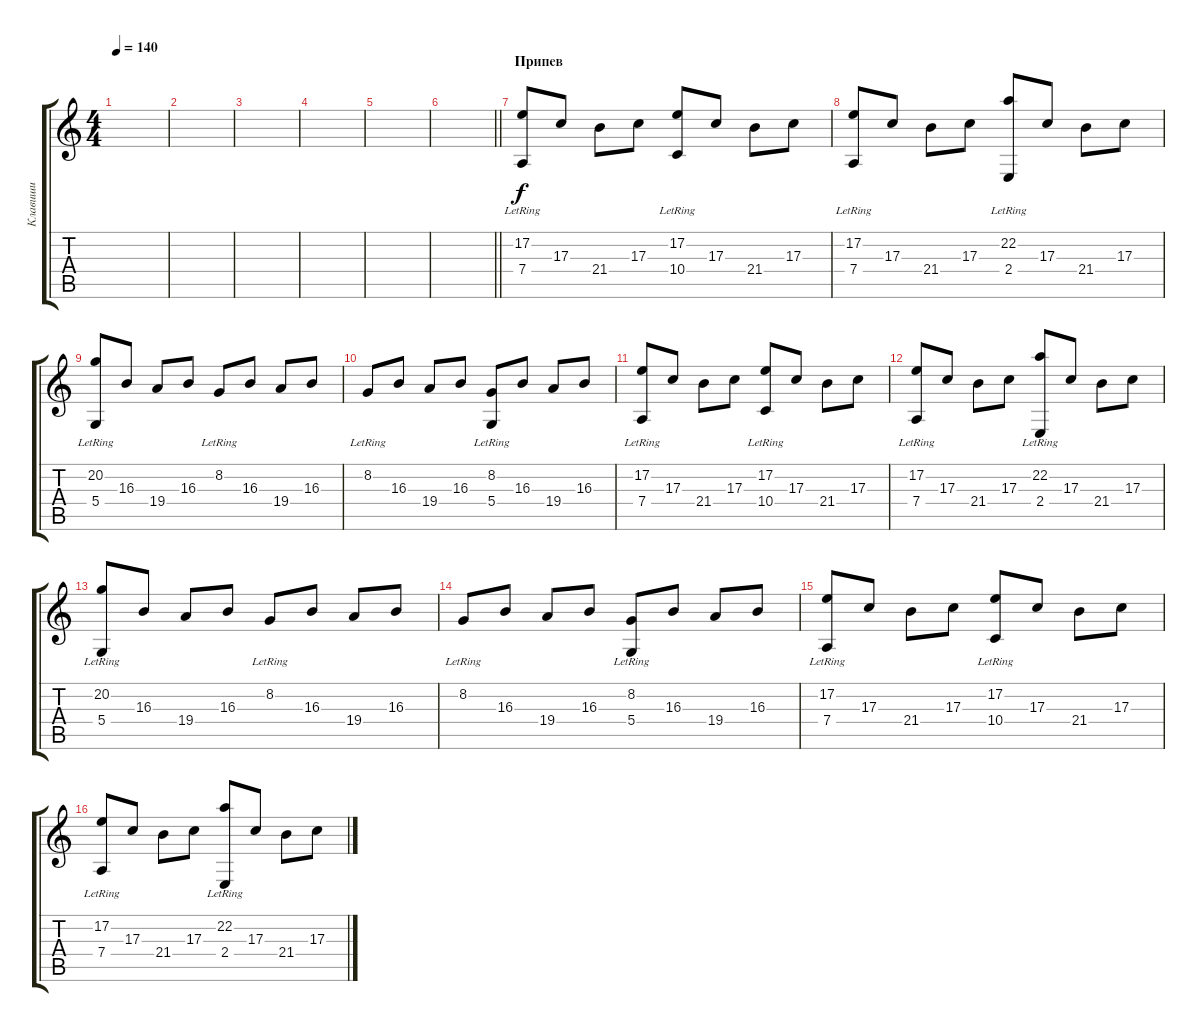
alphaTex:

\track ("Клавиши" "Клавиши") {instrument brightacousticpiano}
\staff {score tabs}
\tuning (E4 B3 G3 D3 A2 E2) {hide}
\ts (4 4)
\tempo 140
\clef g2
\ks c
|
|
|
|
|
\barLineRight lightlight
|
\section ("" "Припев")
(17.2{lr} 7.4{lr}).8 17.3.8 21.4.8 17.3.8 (17.2{lr} 10.4{lr}).8 17.3.8 21.4.8 17.3.8 |
(17.2{lr} 7.4{lr}).8 17.3.8 21.4.8 17.3.8 (22.2{lr} 2.4{lr}).8 17.3.8 21.4.8 17.3.8 |
(20.2{lr} 5.4{lr}).8 16.3.8 19.4.8 16.3.8 8.2{lr}.8 16.3.8 19.4.8 16.3.8 |
8.2{lr}.8 16.3.8 19.4.8 16.3.8 (8.2{lr} 5.4{lr}).8 16.3.8 19.4.8 16.3.8 |
(17.2{lr} 7.4{lr}).8 17.3.8 21.4.8 17.3.8 (17.2{lr} 10.4{lr}).8 17.3.8 21.4.8 17.3.8 |
(17.2{lr} 7.4{lr}).8 17.3.8 21.4.8 17.3.8 (22.2{lr} 2.4{lr}).8 17.3.8 21.4.8 17.3.8 |
(20.2{lr} 5.4{lr}).8 16.3.8 19.4.8 16.3.8 8.2{lr}.8 16.3.8 19.4.8 16.3.8 |
8.2{lr}.8 16.3.8 19.4.8 16.3.8 (8.2{lr} 5.4{lr}).8 16.3.8 19.4.8 16.3.8 |
(17.2{lr} 7.4{lr}).8 17.3.8 21.4.8 17.3.8 (17.2{lr} 10.4{lr}).8 17.3.8 21.4.8 17.3.8 |
(17.2{lr} 7.4{lr}).8 17.3.8 21.4.8 17.3.8 (22.2{lr} 2.4{lr}).8 17.3.8 21.4.8 17.3.8
